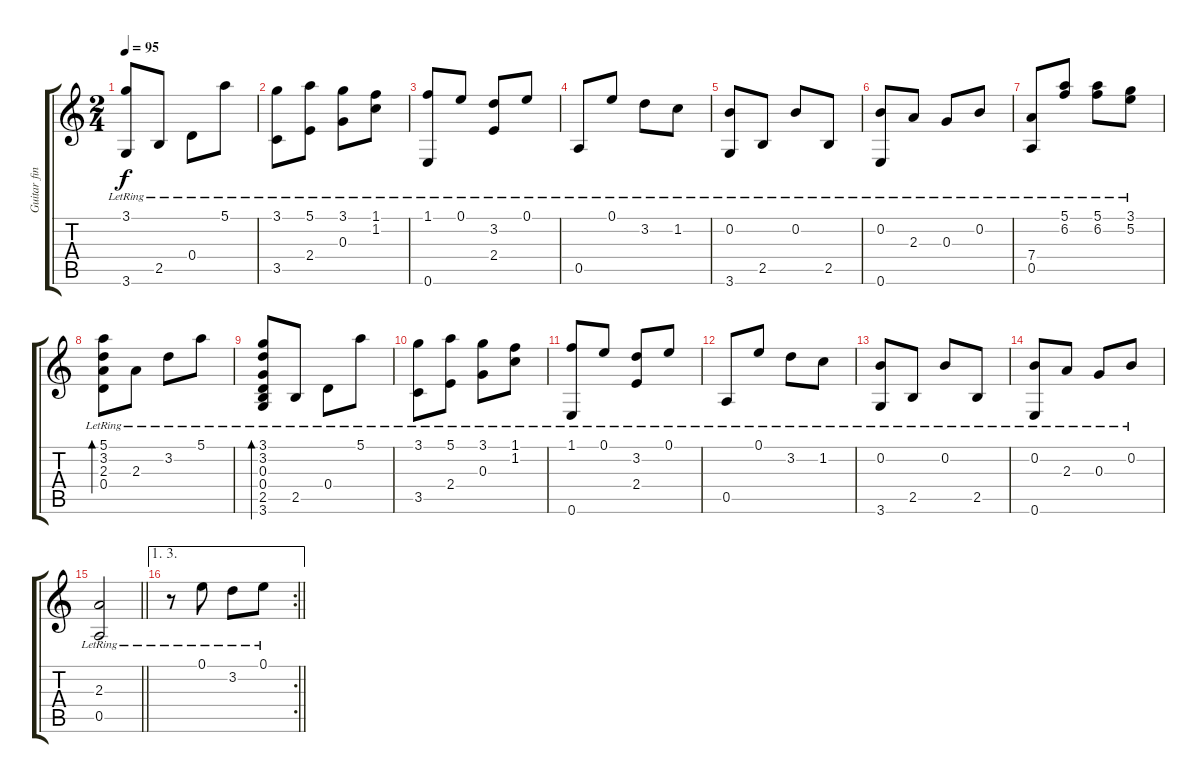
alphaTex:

\track ("Guitar fingerstyle" "Guitar fin") {instrument acousticguitarnylon}
\staff {score tabs}
\tuning (E4 B3 G3 D3 A2 E2) {hide}
\ts (2 4)
\tempo 95
\clef g2
\ks c
(3.1{lr} 3.6{lr}).8{dy f} 2.5{lr}.8 0.4{lr}.8 5.1{lr}.8 |
(3.1{lr} 3.5{lr}).8 (5.1{lr} 2.4{lr}).8 (3.1{lr} 0.3{lr}).8 (1.1{lr} 1.2{lr}).8 |
(1.1{lr} 0.6{lr}).8 0.1{lr}.8 (3.2{lr} 2.4{lr}).8 0.1{lr}.8 |
0.5{lr}.8 0.1{lr}.8 3.2{lr}.8 1.2{lr}.8 |
(0.2{lr} 3.6{lr}).8 2.5{lr}.8 0.2{lr}.8 2.5{lr}.8 |
(0.2{lr} 0.6{lr}).8 2.3{lr}.8 0.3{lr}.8 0.2{lr}.8 |
(7.4 0.5{lr}).8 (5.1{lr} 6.2).8 (5.1{lr} 6.2).8 (3.1{lr} 5.2).8 |
(5.1{lr} 3.2{lr} 2.3{lr} 0.4{lr}).8{bd 240} 2.3{lr}.8 3.2{lr}.8 5.1{lr}.8 |
(3.1{lr} 3.2{lr} 0.3{lr} 0.4{lr} 2.5{lr} 3.6{lr}).8{bd 240} 2.5{lr}.8 0.4{lr}.8 5.1{lr}.8 |
(3.1{lr} 3.5{lr}).8 (5.1{lr} 2.4{lr}).8 (3.1{lr} 0.3{lr}).8 (1.1{lr} 1.2{lr}).8 |
(1.1{lr} 0.6{lr}).8 0.1{lr}.8 (3.2{lr} 2.4{lr}).8 0.1{lr}.8 |
0.5{lr}.8 0.1{lr}.8 3.2{lr}.8 1.2{lr}.8 |
(0.2{lr} 3.6{lr}).8 2.5{lr}.8 0.2{lr}.8 2.5{lr}.8 |
(0.2{lr} 0.6{lr}).8 2.3{lr}.8 0.3{lr}.8 0.2{lr}.8 |
\barLineRight lightlight
(2.3{lr} 0.5{lr}).2 |
\ae (1 3)
\rc 2
\section ("" "")
\barLineRight lightlight
r.8 0.1{lr}.8 3.2{lr}.8 0.1{lr}.8
